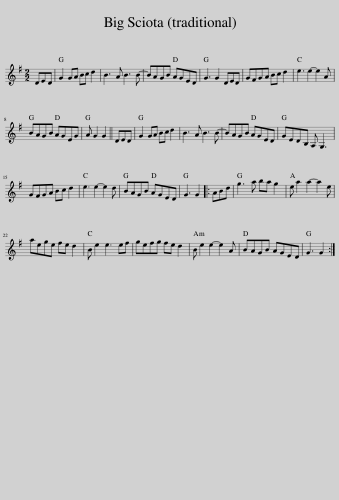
X:1
L:1/8
M:2/2
I:linebreak $
K:G
V:1 treble
V:1
 DED | G2 GA Bc d2 | B3 A B3 B- | BAGB AGED | G3 G2 DED | %5
 GFGA Bc d2 | e3 e2- e2 A |$ BAGB AGEG | A G2 G2 || DED | %10
 G2 GA Bc d2 | B3 A B3 B- | BAGB AGED | GEDB, A, G,3 |$ GFGA Bc d2 | %15
 e3 e2- e2 d | BAGB AGED | G3 G2 |: ABd | g3 a ba g2 | %20
 e a2 a2- a2 e |$ aege fe d2 | B e2 e3 ef | gefg fe d2 | B e2 e2- e2 A | %25
 BAGB AGED | G3 G2 :| %27
